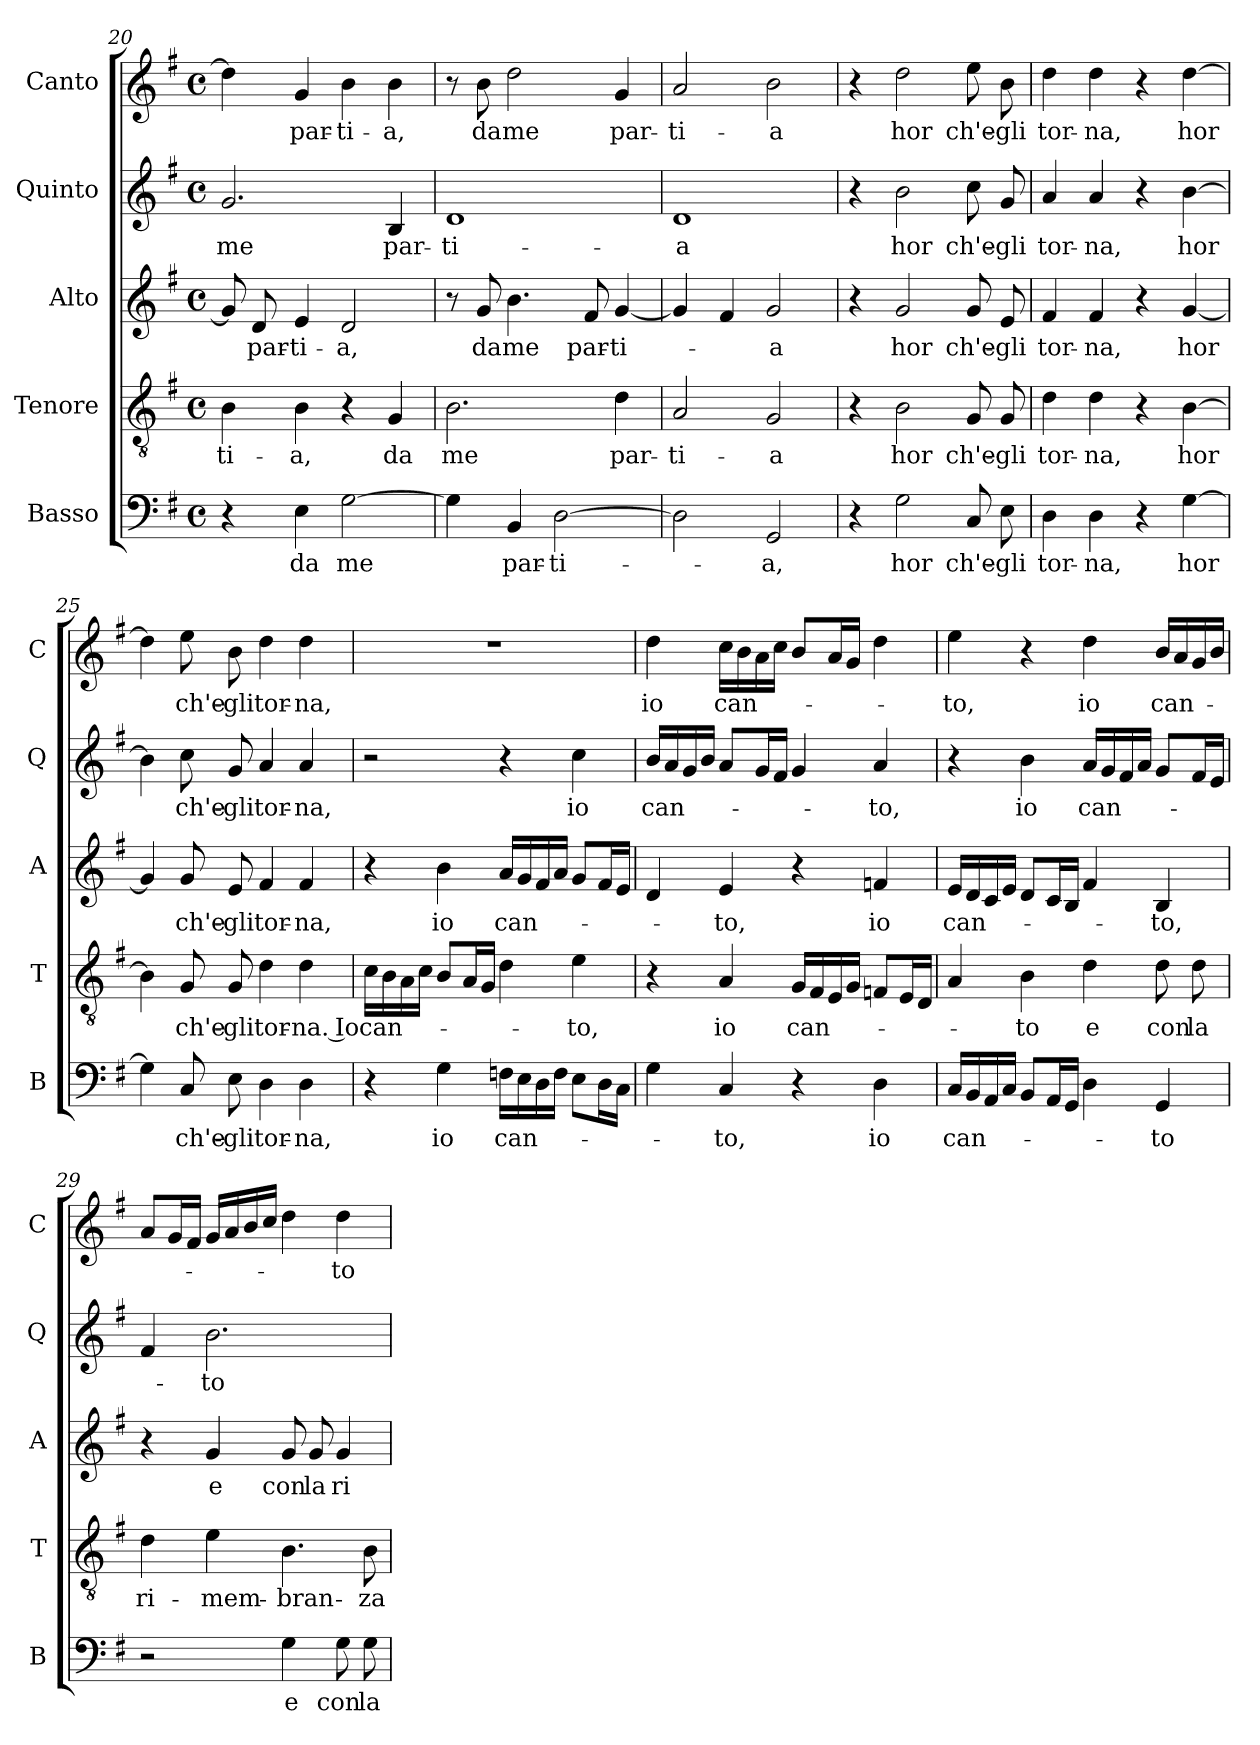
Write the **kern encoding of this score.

**kern	**text	**kern	**text	**kern	**text	**kern	**text	**kern	**text
*part5	*part5	*part4	*part4	*part3	*part3	*part2	*part2	*part1	*part1
*staff5	*staff5	*staff4	*staff4	*staff3	*staff3	*staff2	*staff2	*staff1	*staff1
*I"Basso	*	*I"Tenore	*	*I"Alto	*	*I"Quinto	*	*I"Canto	*
*I'B	*	*I'T	*	*I'A	*	*I'Q	*	*I'C	*
*clefF4	*	*clefGv2	*	*clefG2	*	*clefG2	*	*clefG2	*
*k[f#]	*	*k[f#]	*	*k[f#]	*	*k[f#]	*	*k[f#]	*
*G:	*	*G:	*	*G:	*	*G:	*	*G:	*
*M4/4	*	*M4/4	*	*M4/4	*	*M4/4	*	*M4/4	*
*met(c)	*	*met(c)	*	*met(c)	*	*met(c)	*	*met(c)	*
=20	=20	=20	=20	=20	=20	=20	=20	=20	=20
!	!	!	!LO:LY:b	!	!	!	!LO:LY:b	!	!
4r	.	4B\	-ti-	8g/]	.	2.g/	me	4dd\]	.
!	!	!	!	!	!LO:LY:b	!	!	!	!
.	.	.	.	8d/	par-	.	.	.	.
!	!LO:LY:b	!	!LO:LY:b	!	!LO:LY:b	!	!	!	!LO:LY:b
4E\	da	4B\	-a,	4e/	-ti-	.	.	4g/	par-
!	!LO:LY:b	!	!	!	!LO:LY:b	!	!	!	!LO:LY:b
[2G\	me	4r	.	2d/	-a,	.	.	4b\	-ti-
!	!	!	!LO:LY:b	!	!	!	!LO:LY:b	!	!LO:LY:b
.	.	4G/	da	.	.	4B/	par-	4b\	-a,
=21	=21	=21	=21	=21	=21	=21	=21	=21	=21
!	!	!	!LO:LY:b	!	!	!	!LO:LY:b	!	!
4G\]	.	2.B\	me	8r	.	1d	-ti-	8r	.
!	!	!	!	!	!LO:LY:b	!	!	!	!LO:LY:b
.	.	.	.	8g/	da	.	.	8b\	da
!	!LO:LY:b	!	!	!	!LO:LY:b	!	!	!	!LO:LY:b
4BB/	par-	.	.	4.b\	me	.	.	2dd\	me
!	!LO:LY:b	!	!	!	!	!	!	!	!
[2D\	-ti-	.	.	.	.	.	.	.	.
!	!	!	!	!	!LO:LY:b	!	!	!	!
.	.	.	.	8f#/	par-	.	.	.	.
!	!	!	!LO:LY:b	!	!LO:LY:b	!	!	!	!LO:LY:b
.	.	4d\	par-	[4g/	-ti-	.	.	4g/	par-
=22	=22	=22	=22	=22	=22	=22	=22	=22	=22
!	!	!	!LO:LY:b	!	!	!	!LO:LY:b	!	!LO:LY:b
2D\]	.	2A/	-ti-	4g/]	.	1d	-a	2a/	-ti-
.	.	.	.	4f#/	.	.	.	.	.
!	!LO:LY:b	!	!LO:LY:b	!	!LO:LY:b	!	!	!	!LO:LY:b
2GG/	-a,	2G/	-a	2g/	-a	.	.	2b\	-a
=23	=23	=23	=23	=23	=23	=23	=23	=23	=23
4r	.	4r	.	4r	.	4r	.	4r	.
!	!LO:LY:b	!	!LO:LY:b	!	!LO:LY:b	!	!LO:LY:b	!	!LO:LY:b
2G\	hor	2B\	hor	2g/	hor	2b\	hor	2dd\	hor
!	!LO:LY:b	!	!LO:LY:b	!	!LO:LY:b	!	!LO:LY:b	!	!LO:LY:b
8C/	ch'e-	8G/	ch'e-	8g/	ch'e-	8cc\	ch'e-	8ee\	ch'e-
!	!LO:LY:b	!	!LO:LY:b	!	!LO:LY:b	!	!LO:LY:b	!	!LO:LY:b
8E\	-gli	8G/	-gli	8e/	-gli	8g/	-gli	8b\	-gli
!!LO:PB:g=z
=24	=24	=24	=24	=24	=24	=24	=24	=24	=24
!	!LO:LY:b	!	!LO:LY:b	!	!LO:LY:b	!	!LO:LY:b	!	!LO:LY:b
4D\	tor-	4d\	tor-	4f#/	tor-	4a/	tor-	4dd\	tor-
!	!LO:LY:b	!	!LO:LY:b	!	!LO:LY:b	!	!LO:LY:b	!	!LO:LY:b
4D\	-na,	4d\	-na,	4f#/	-na,	4a/	-na,	4dd\	-na,
4r	.	4r	.	4r	.	4r	.	4r	.
!	!LO:LY:b	!	!LO:LY:b	!	!LO:LY:b	!	!LO:LY:b	!	!LO:LY:b
[4G\	hor	[4B\	hor	[4g/	hor	[4b\	hor	[4dd\	hor
=25	=25	=25	=25	=25	=25	=25	=25	=25	=25
4G\]	.	4B\]	.	4g/]	.	4b\]	.	4dd\]	.
!	!LO:LY:b	!	!LO:LY:b	!	!LO:LY:b	!	!LO:LY:b	!	!LO:LY:b
8C/	ch'e-	8G/	ch'e-	8g/	ch'e-	8cc\	ch'e-	8ee\	ch'e-
!	!LO:LY:b	!	!LO:LY:b	!	!LO:LY:b	!	!LO:LY:b	!	!LO:LY:b
8E\	-gli	8G/	-gli	8e/	-gli	8g/	-gli	8b\	-gli
!	!LO:LY:b	!	!LO:LY:b	!	!LO:LY:b	!	!LO:LY:b	!	!LO:LY:b
4D\	tor-	4d\	tor-	4f#/	tor-	4a/	tor-	4dd\	tor-
!	!LO:LY:b	!	!LO:LY:b	!	!LO:LY:b	!	!LO:LY:b	!	!LO:LY:b
4D\	-na,	4d\	-na. Io	4f#/	-na,	4a/	-na,	4dd\	-na,
=26	=26	=26	=26	=26	=26	=26	=26	=26	=26
!	!	!	!LO:LY:b	!	!	!	!	!	!
4r	.	16c\LL	can-	4r	.	2r	.	1r	.
.	.	16B\	.	.	.	.	.	.	.
.	.	16A\	.	.	.	.	.	.	.
.	.	16c\JJ	.	.	.	.	.	.	.
!	!LO:LY:b	!	!	!	!LO:LY:b	!	!	!	!
4G\	io	8B/L	.	4b\	io	.	.	.	.
.	.	16A/L	.	.	.	.	.	.	.
.	.	16G/JJ	.	.	.	.	.	.	.
!	!LO:LY:b	!	!	!	!LO:LY:b	!	!	!	!
16Fn\LL	can-	4d\	.	16a/LL	can-	4r	.	.	.
16E\	.	.	.	16g/	.	.	.	.	.
16D\	.	.	.	16f#/	.	.	.	.	.
16F\JJ	.	.	.	16a/JJ	.	.	.	.	.
!	!	!	!LO:LY:b	!	!	!	!LO:LY:b	!	!
8E\L	.	4e\	-to,	8g/L	.	4cc\	io	.	.
16D\L	.	.	.	16f#/L	.	.	.	.	.
16C\JJ	.	.	.	16e/JJ	.	.	.	.	.
=27	=27	=27	=27	=27	=27	=27	=27	=27	=27
!	!	!	!	!	!	!	!LO:LY:b	!	!LO:LY:b
4G\	.	4r	.	4d/	.	16b/LL	can-	4dd\	io
.	.	.	.	.	.	16a/	.	.	.
.	.	.	.	.	.	16g/	.	.	.
.	.	.	.	.	.	16b/JJ	.	.	.
!	!LO:LY:b	!	!LO:LY:b	!	!LO:LY:b	!	!	!	!LO:LY:b
4C/	-to,	4A/	io	4e/	-to,	8a/L	.	16cc\LL	can-
.	.	.	.	.	.	.	.	16b\	.
.	.	.	.	.	.	16g/L	.	16a\	.
.	.	.	.	.	.	16f#/JJ	.	16cc\JJ	.
!	!	!	!LO:LY:b	!	!	!	!	!	!
4r	.	16G/LL	can-	4r	.	4g/	.	8b/L	.
.	.	16F#/	.	.	.	.	.	.	.
.	.	16E/	.	.	.	.	.	16a/L	.
.	.	16G/JJ	.	.	.	.	.	16g/JJ	.
!	!LO:LY:b	!	!	!	!LO:LY:b	!	!LO:LY:b	!	!
4D\	io	8Fn/L	.	4fn/	io	4a/	-to,	4dd\	.
.	.	16E/L	.	.	.	.	.	.	.
.	.	16D/JJ	.	.	.	.	.	.	.
!!LO:LB:g=z
=28	=28	=28	=28	=28	=28	=28	=28	=28	=28
!	!LO:LY:b	!	!	!	!LO:LY:b	!	!	!	!LO:LY:b
16C/LL	can-	4A/	.	16e/LL	can-	4r	.	4ee\	-to,
16BB/	.	.	.	16d/	.	.	.	.	.
16AA/	.	.	.	16c/	.	.	.	.	.
16C/JJ	.	.	.	16e/JJ	.	.	.	.	.
!	!	!	!LO:LY:b	!	!	!	!LO:LY:b	!	!
8BB/L	.	4B\	-to	8d/L	.	4b\	io	4r	.
16AA/L	.	.	.	16c/L	.	.	.	.	.
16GG/JJ	.	.	.	16B/JJ	.	.	.	.	.
!	!	!	!LO:LY:b	!	!	!	!LO:LY:b	!	!LO:LY:b
4D\	.	4d\	e	4f#/	.	16a/LL	can-	4dd\	io
.	.	.	.	.	.	16g/	.	.	.
.	.	.	.	.	.	16f#/	.	.	.
.	.	.	.	.	.	16a/JJ	.	.	.
!	!LO:LY:b	!	!LO:LY:b	!	!LO:LY:b	!	!	!	!LO:LY:b
4GG/	-to	8d\	con	4B/	-to,	8g/L	.	16b/LL	can-
.	.	.	.	.	.	.	.	16a/	.
!	!	!	!LO:LY:b	!	!	!	!	!	!
.	.	8d\	la	.	.	16f#/L	.	16g/	.
.	.	.	.	.	.	16e/JJ	.	16b/JJ	.
=29	=29	=29	=29	=29	=29	=29	=29	=29	=29
!	!	!	!LO:LY:b	!	!	!	!	!	!
2r	.	4d\	ri-	4r	.	4f#/	.	8a/L	.
.	.	.	.	.	.	.	.	16g/L	.
.	.	.	.	.	.	.	.	16f#/JJ	.
!	!	!	!LO:LY:b	!	!LO:LY:b	!	!LO:LY:b	!	!
.	.	4e\	-mem-	4g/	e	2.b\	-to	16g/LL	.
.	.	.	.	.	.	.	.	16a/	.
.	.	.	.	.	.	.	.	16b/	.
.	.	.	.	.	.	.	.	16cc/JJ	.
!	!LO:LY:b	!	!LO:LY:b	!	!LO:LY:b	!	!	!	!
4G\	e	4.B\	-bran-	8g/	con	.	.	4dd\	.
!	!	!	!	!	!LO:LY:b	!	!	!	!
.	.	.	.	8g/	la	.	.	.	.
!	!LO:LY:b	!	!	!	!LO:LY:b	!	!	!	!LO:LY:b
8G\	con	.	.	4g/	ri-	.	.	4dd\	-to
!	!LO:LY:b	!	!LO:LY:b	!	!	!	!	!	!
8G\	la	8B\	-za	.	.	.	.	.	.
=	=	=	=	=	=	=	=	=	=
*-	*-	*-	*-	*-	*-	*-	*-	*-	*-
